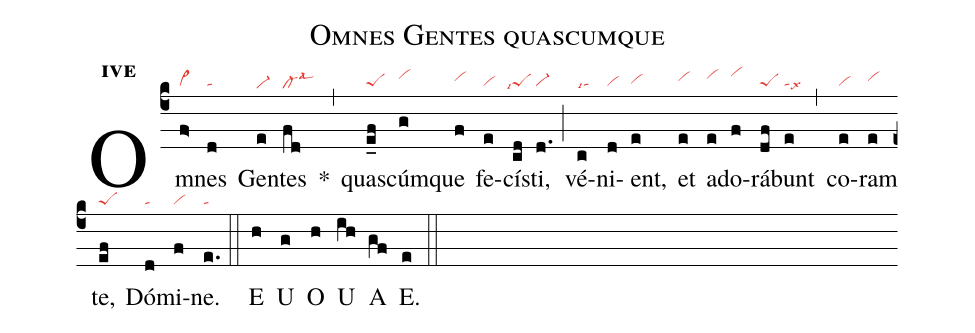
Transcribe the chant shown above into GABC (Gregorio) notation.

name:Omnes Gentes quascumque;
office-part:an;
mode:4e;
nabc-lines:1;
%%
initial-style: 1;
name: Omnes Gentes quascumque;
mode: 4;
office-part: Antiphona;
annotation: Ant.;
annotation: iv e;
nabc-lines: 1;
%%
(c4) Om(f>|vi>)nes(d|ta) Gen(e|vi-he)tes(fd|cl-helsal3) <sp>*</sp>(,) quas(e_f|peS)cúm(g|vihi)que(f|vihh) fe(e|vi)cís(cd|``peSlsi7)ti,(d.|vi-) (;) vé(c|talsi7)ni(d|vi)ent,(e|vihg) et(e|vihh) ad(e|vihi)o(f|vihj)rá(df|peS)bunt(e|talsx9) (,) co(e|vi)ram(e|vihh) te,(ef|peS) Dó(d|ta)mi(f|vi)ne.(e.|ta) (::)
<eu>E(h) U(g) O(h) U(ih) A(gf) E.(e) </eu>(::)
